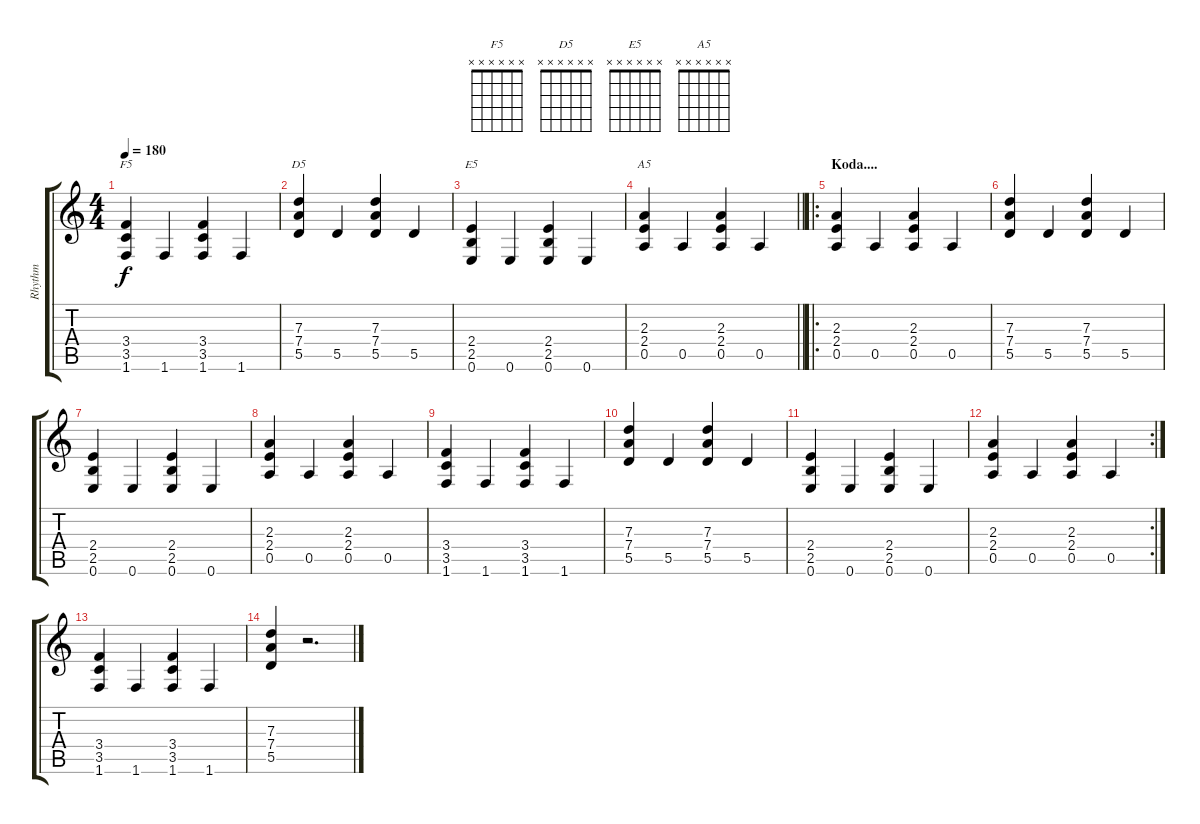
\track ("Rhythm" "Rhythm") {instrument distortionguitar}
\staff {score tabs}
\tuning (E4 B3 G3 D3 A2 E2) {hide}
\chord ("F5" x x x x x x)
\chord ("D5" x x x x x x)
\chord ("E5" x x x x x x)
\chord ("A5" x x x x x x)
\ts (4 4)
\tempo 180
\clef g2
\ks c
(3.4 3.5 1.6).4{ch "F5" dy f} 1.6.4 (3.4 3.5 1.6).4 1.6.4 |
(7.3 7.4 5.5).4{ch "D5"} 5.5.4 (7.3 7.4 5.5).4 5.5.4 |
(2.4 2.5 0.6).4{ch "E5"} 0.6.4 (2.4 2.5 0.6).4 0.6.4 |
\barLineRight lightlight
(2.3 2.4 0.5).4{ch "A5"} 0.5.4 (2.3 2.4 0.5).4 0.5.4 |
\ro
\section ("" "Koda....")
(2.3 2.4 0.5).4 0.5.4 (2.3 2.4 0.5).4 0.5.4 |
(7.3 7.4 5.5).4 5.5.4 (7.3 7.4 5.5).4 5.5.4 |
(2.4 2.5 0.6).4 0.6.4 (2.4 2.5 0.6).4 0.6.4 |
(2.3 2.4 0.5).4 0.5.4 (2.3 2.4 0.5).4 0.5.4 |
(3.4 3.5 1.6).4 1.6.4 (3.4 3.5 1.6).4 1.6.4 |
(7.3 7.4 5.5).4 5.5.4 (7.3 7.4 5.5).4 5.5.4 |
(2.4 2.5 0.6).4 0.6.4 (2.4 2.5 0.6).4 0.6.4 |
\rc 2
(2.3 2.4 0.5).4 0.5.4 (2.3 2.4 0.5).4 0.5.4 |
(3.4 3.5 1.6).4 1.6.4 (3.4 3.5 1.6).4 1.6.4 |
(7.3 7.4 5.5).4 r.2{d}
